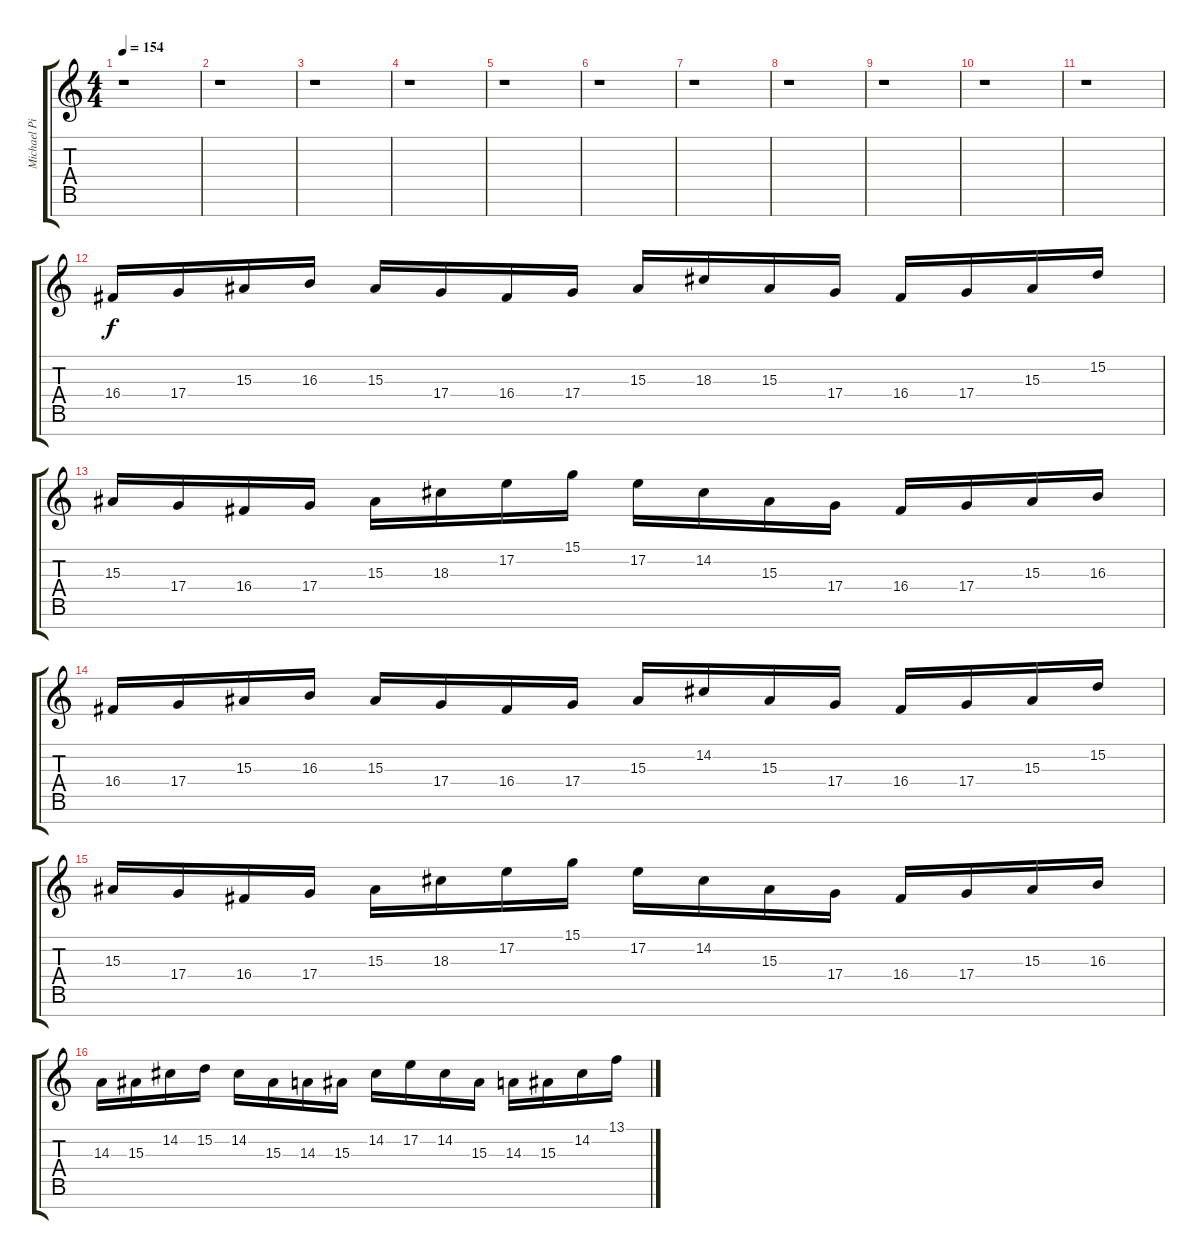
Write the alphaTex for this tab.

\track ("Michael Pinnella solo" "Michael Pi") {instrument lead1square}
\staff {score tabs}
\tuning (E4 B3 G3 D3 A2 E2 B1) {hide}
\ts (4 4)
\tempo 154
\clef g2
\ks c
r.1{dy f} |
r.1 |
r.1 |
r.1 |
r.1 |
r.1 |
r.1 |
r.1 |
r.1 |
r.1 |
r.1 |
16.4.16 17.4.16 15.3.16 16.3.16 15.3.16 17.4.16 16.4.16 17.4.16 15.3.16 18.3.16 15.3.16 17.4.16 16.4.16 17.4.16 15.3.16 15.2.16 |
15.3.16 17.4.16 16.4.16 17.4.16 15.3.16 18.3.16 17.2.16 15.1.16 17.2.16 14.2.16 15.3.16 17.4.16 16.4.16 17.4.16 15.3.16 16.3.16 |
16.4.16 17.4.16 15.3.16 16.3.16 15.3.16 17.4.16 16.4.16 17.4.16 15.3.16 14.2.16 15.3.16 17.4.16 16.4.16 17.4.16 15.3.16 15.2.16 |
15.3.16 17.4.16 16.4.16 17.4.16 15.3.16 18.3.16 17.2.16 15.1.16 17.2.16 14.2.16 15.3.16 17.4.16 16.4.16 17.4.16 15.3.16 16.3.16 |
14.3.16 15.3.16 14.2.16 15.2.16 14.2.16 15.3.16 14.3.16 15.3.16 14.2.16 17.2.16 14.2.16 15.3.16 14.3.16 15.3.16 14.2.16 13.1.16
